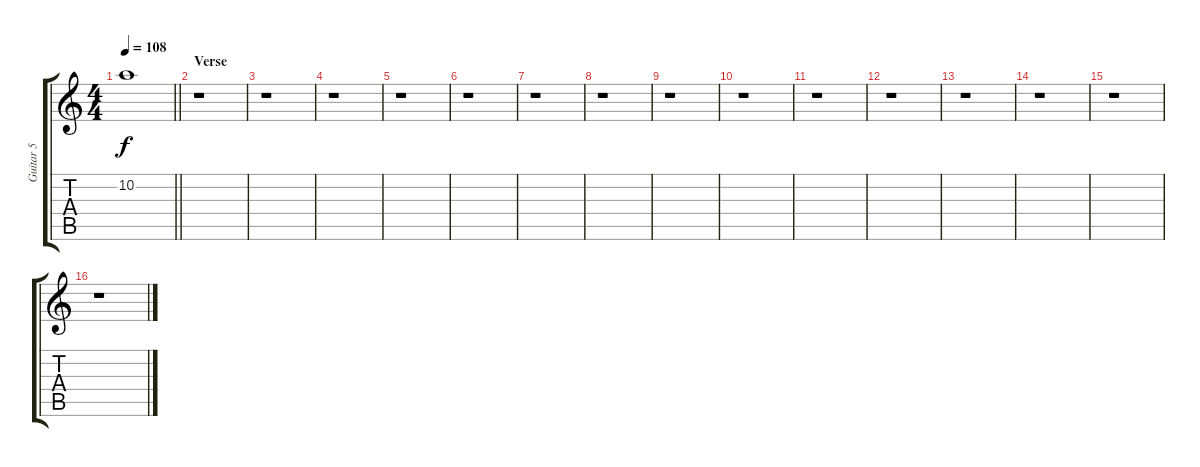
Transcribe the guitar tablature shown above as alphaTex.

\track ("Guitar 5" "Guitar 5") {instrument distortionguitar}
\staff {score tabs}
\tuning (E4 B3 G3 D3 A2 E2) {hide}
\ts (4 4)
\tempo 108
\clef g2
\barLineRight lightlight
\ks c
10.2{t}.1{dy f} |
\section ("" "Verse")
r.1 |
r.1 |
r.1 |
r.1 |
r.1 |
r.1 |
r.1 |
r.1 |
r.1 |
r.1 |
r.1 |
r.1 |
r.1 |
r.1 |
r.1
